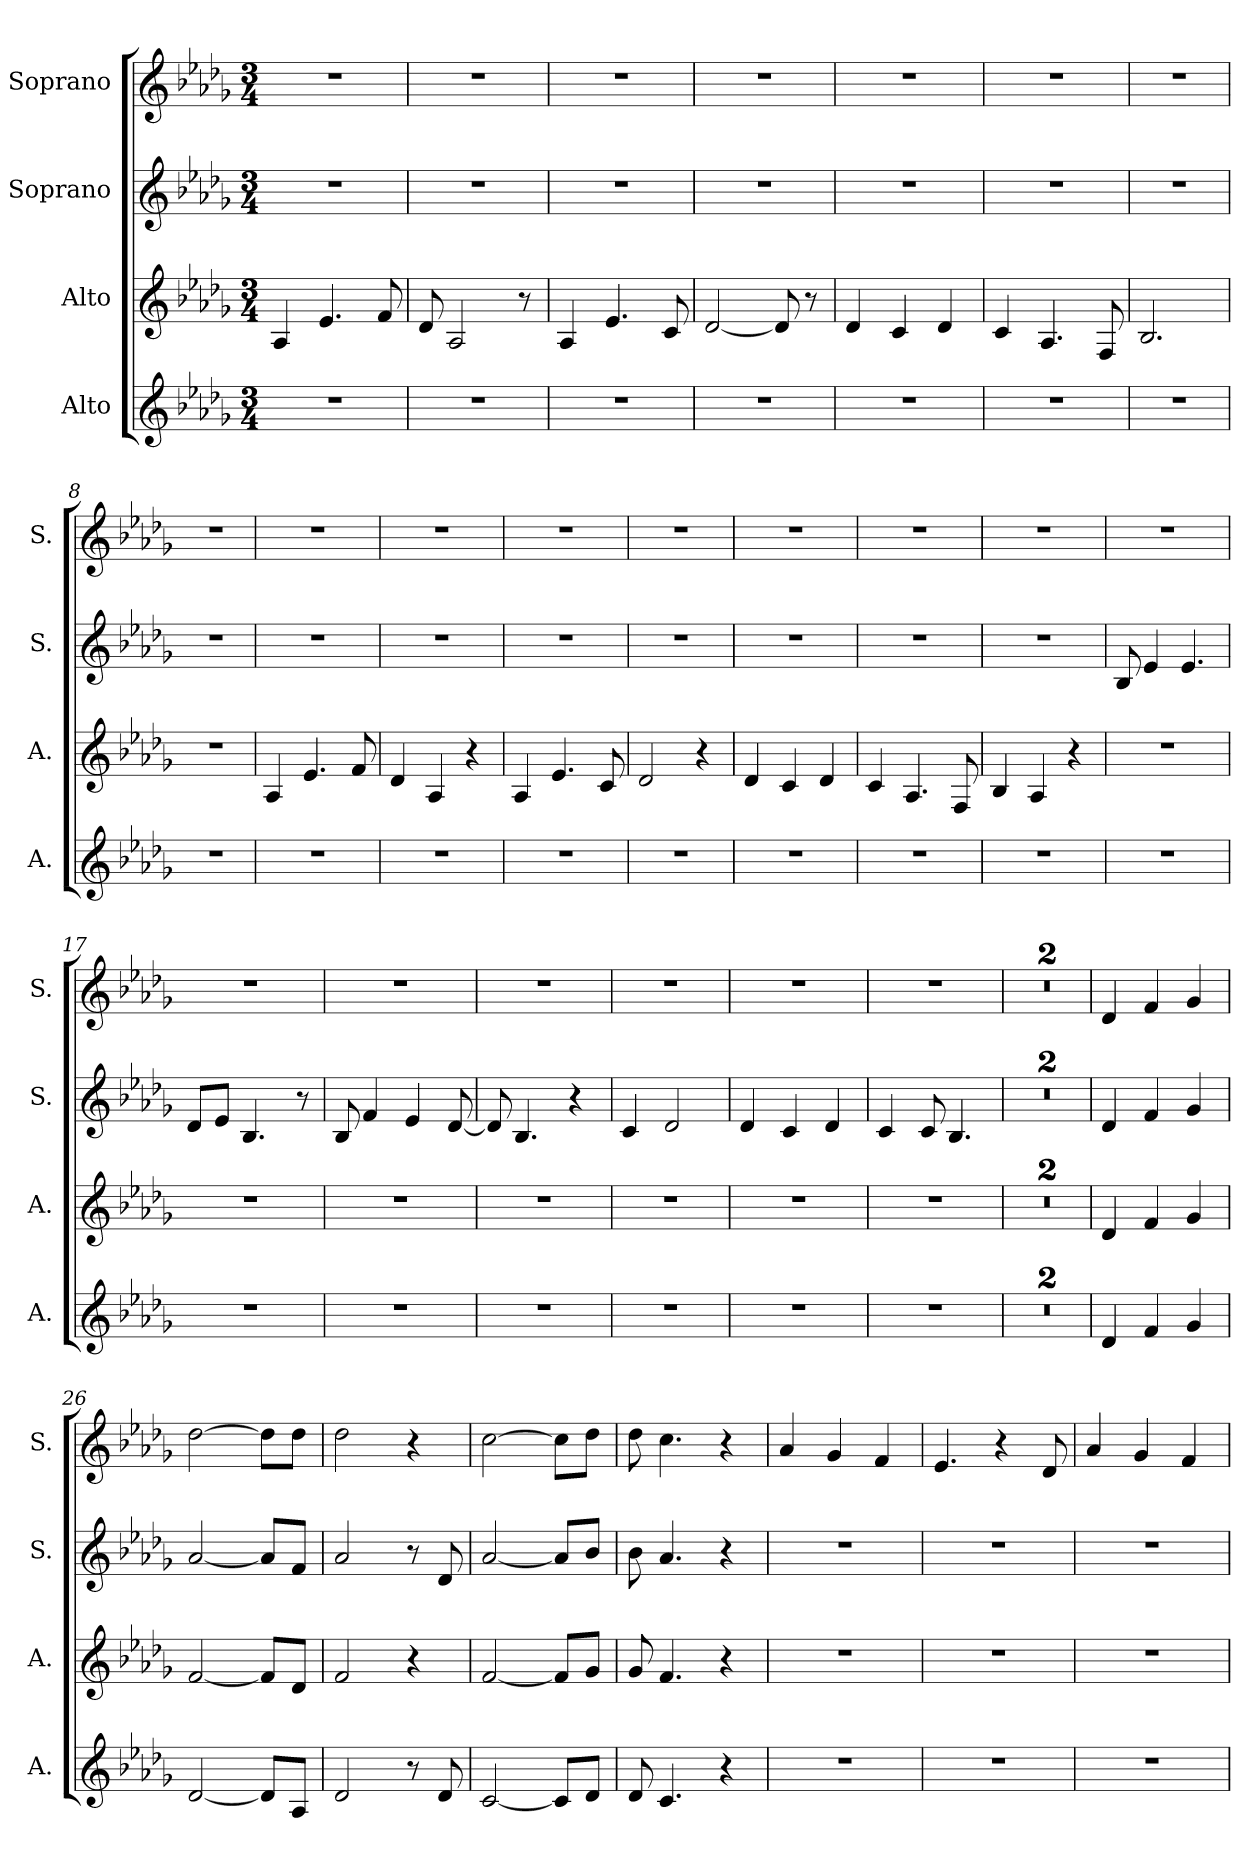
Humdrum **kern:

**kern	**kern	**kern	**kern
*part4	*part3	*part2	*part1
*staff4	*staff3	*staff2	*staff1
*I"Alto	*I"Alto	*I"Soprano	*I"Soprano
*I'A.	*I'A.	*I'S.	*I'S.
*clefG2	*clefG2	*clefG2	*clefG2
*k[b-e-a-d-g-]	*k[b-e-a-d-g-]	*k[b-e-a-d-g-]	*k[b-e-a-d-g-]
*M3/4	*M3/4	*M3/4	*M3/4
*MM98	*MM98	*MM98	*MM98
=1	=1	=1	=1
2.r	4A-/	2.r	2.r
.	4.e-/	.	.
.	8f/	.	.
=2	=2	=2	=2
2.r	8d-/	2.r	2.r
.	2A-/	.	.
.	8r	.	.
=3	=3	=3	=3
2.r	4A-/	2.r	2.r
.	4.e-/	.	.
.	8c/	.	.
=4	=4	=4	=4
2.r	[2d-/	2.r	2.r
.	8d-/]	.	.
.	8r	.	.
=5	=5	=5	=5
2.r	4d-/	2.r	2.r
.	4c/	.	.
.	4d-/	.	.
=6	=6	=6	=6
2.r	4c/	2.r	2.r
.	4.A-/	.	.
.	8F/	.	.
=7	=7	=7	=7
2.r	2.B-/	2.r	2.r
=8	=8	=8	=8
2.r	2.r	2.r	2.r
=9	=9	=9	=9
2.r	4A-/	2.r	2.r
.	4.e-/	.	.
.	8f/	.	.
!!LO:LB:g=z
=10	=10	=10	=10
2.r	4d-/	2.r	2.r
.	4A-/	.	.
.	4r	.	.
=11	=11	=11	=11
2.r	4A-/	2.r	2.r
.	4.e-/	.	.
.	8c/	.	.
=12	=12	=12	=12
2.r	2d-/	2.r	2.r
.	4r	.	.
=13	=13	=13	=13
2.r	4d-/	2.r	2.r
.	4c/	.	.
.	4d-/	.	.
=14	=14	=14	=14
2.r	4c/	2.r	2.r
.	4.A-/	.	.
.	8F/	.	.
=15	=15	=15	=15
2.r	4B-/	2.r	2.r
.	4A-/	.	.
.	4r	.	.
=16	=16	=16	=16
2.r	2.r	8B-/	2.r
.	.	4e-/	.
.	.	4.e-/	.
=17	=17	=17	=17
2.r	2.r	8d-/L	2.r
.	.	8e-/J	.
.	.	4.B-/	.
.	.	8r	.
=18	=18	=18	=18
2.r	2.r	8B-/	2.r
.	.	4f/	.
.	.	4e-/	.
.	.	[8d-/	.
!!LO:PB:g=z
=19	=19	=19	=19
2.r	2.r	8d-/]	2.r
.	.	4.B-/	.
.	.	4r	.
=20	=20	=20	=20
2.r	2.r	4c/	2.r
.	.	2d-/	.
=21	=21	=21	=21
2.r	2.r	4d-/	2.r
.	.	4c/	.
.	.	4d-/	.
=22	=22	=22	=22
2.r	2.r	4c/	2.r
.	.	8c/	.
.	.	4.B-/	.
=23	=23	=23	=23
2.r	2.r	2.r	2.r
=24	=24	=24	=24
2.r	2.r	2.r	2.r
=25	=25	=25	=25
4d-/	4d-/	4d-/	4d-/
4f/	4f/	4f/	4f/
4g-/	4g-/	4g-/	4g-/
=26	=26	=26	=26
[2d-/	[2f/	[2a-/	[2dd-\
8d-/L]	8f/L]	8a-/L]	8dd-\L]
8A-/J	8d-/J	8f/J	8dd-\J
=27	=27	=27	=27
2d-/	2f/	2a-/	2dd-\
8r	4r	8r	4r
8d-/	.	8d-/	.
=28	=28	=28	=28
[2c/	[2f/	[2a-/	[2cc\
8c/L]	8f/L]	8a-/L]	8cc\L]
8d-/J	8g-/J	8b-/J	8dd-\J
!!LO:LB:g=z
=29	=29	=29	=29
8d-/	8g-/	8b-\	8dd-\
4.c/	4.f/	4.a-/	4.cc\
4r	4r	4r	4r
=30	=30	=30	=30
2.r	2.r	2.r	4a-/
.	.	.	4g-/
.	.	.	4f/
=31	=31	=31	=31
2.r	2.r	2.r	4.e-/
.	.	.	4r
.	.	.	8d-/
=32	=32	=32	=32
2.r	2.r	2.r	4a-/
.	.	.	4g-/
.	.	.	4f/
=	=	=	=
*-	*-	*-	*-
